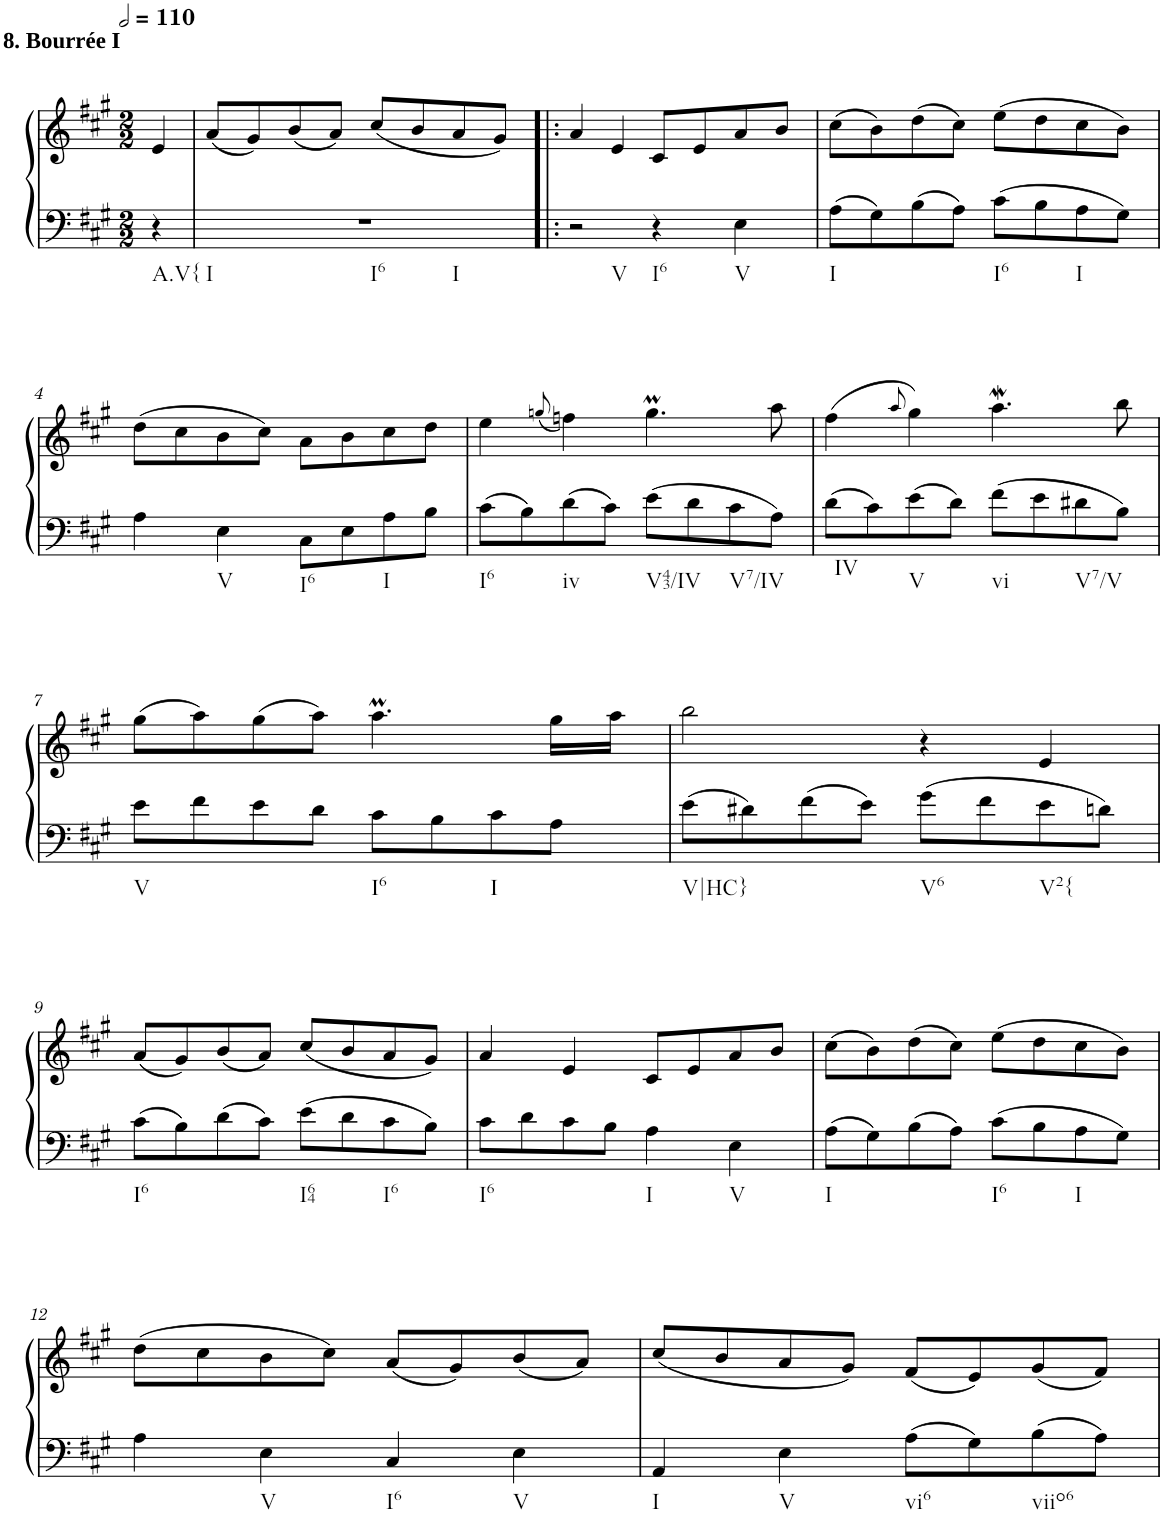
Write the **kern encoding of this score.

**kern	**kern
*part1	*part1
*staff2	*staff1
*I"unbenannt1	*
*clefF4	*clefG2
*k[f#c#g#]	*k[f#c#g#]
*M2/2	*M2/2
*MM220	*MM220
=	=
!	!LO:TX:a:B:t=8. Bourrée I
!LO:TX:b:t=A.V{	!
4r	4e/
=1	=1
!LO:TX:b:t=I	!
!LO:TX:b:t=I6	!
!LO:TX:b:t=I	!
1r	(8a/L
.	8g#/)
.	(8b/
.	8a/J)
.	(8cc#/L
.	8b/
.	8a/
.	8g#/J)
=2!|:	=2!|:
!LO:TX:b:t=V	!
2r	4a/
.	4e/
!LO:TX:b:t=I6	!
4r	8c#/L
.	8e/
!LO:TX:b:t=V	!
4E\	8a/
.	8b/J
=3	=3
!LO:TX:b:t=I	!
8A\L	(8cc#\L
8G#\	8b\)
8B\	(8dd\
8A\J	8cc#\J)
!LO:TX:b:t=I6	!
8c#\L	(8ee\L
8B\	8dd\
!LO:TX:b:t=I	!
8A\	8cc#\
8G#\J	8b\J)
!!LO:LB:g=z
=4	=4
4A\	(8dd\L
.	8cc#\
!LO:TX:b:t=V	!
4E\	8b\
.	8cc#\J)
!LO:TX:b:t=I6	!
8C#\L	8a\L
8E\	8b\
!LO:TX:b:t=I	!
8A\	8cc#\
8B\J	8dd\J
=5	=5
!LO:TX:b:t=I6	!
8c#\L	4ee\
8B\	.
.	(8qggn/
!LO:TX:b:t=iv	!
8d\	4ffn\)
8c#\J	.
!LO:TX:b:t=V43/IV	!
8e\L	4.ggM\
8d\	.
!LO:TX:b:t=V7/IV	!
8c#\	.
8A\J	8aa\
=6	=6
!LO:TX:b:t=IV	!
8d\L	(4ff#\
8c#\	.
.	8qaa/
!LO:TX:b:t=V	!
8e\	4gg#\)
8d\J	.
!LO:TX:b:t=vi	!
8f#\L	4.aaw\
8e\	.
!LO:TX:b:t=V7/V	!
8d#X\	.
8B\J	8bb\
!!LO:LB:g=z
=7	=7
!LO:TX:b:t=V	!
8e\L	(8gg#\L
8f#\	8aa\)
8e\	(8gg#\
8d\J	8aa\J)
!LO:TX:b:t=I6	!
8c#\L	4.aaM\
8B\	.
!LO:TX:b:t=I	!
8c#\	.
8A\J	16gg#\LL
.	16aa\JJ
=8	=8
!LO:TX:b:t=V|HC}	!
8e\L	2bb\
8d#X\	.
8f#\	.
8e\J	.
!LO:TX:b:t=V6	!
8g#\L	4r
8f#\	.
!LO:TX:b:t=V2{	!
8e\	4e/
8dn\J	.
!!LO:LB:g=z
=9	=9
!LO:TX:b:t=I6	!
8c#\L	(8a/L
8B\	8g#/)
8d\	(8b/
8c#\J	8a/J)
!LO:TX:b:t=I64	!
8e\L	(8cc#/L
8d\	8b/
!LO:TX:b:t=I6	!
8c#\	8a/
8B\J	8g#/J)
=10	=10
!LO:TX:b:t=I6	!
8c#\L	4a/
8d\	.
8c#\	4e/
8B\J	.
!LO:TX:b:t=I	!
4A\	8c#/L
.	8e/
!LO:TX:b:t=V	!
4E\	8a/
.	8b/J
=11	=11
!LO:TX:b:t=I	!
8A\L	(8cc#\L
8G#\	8b\)
8B\	(8dd\
8A\J	8cc#\J)
!LO:TX:b:t=I6	!
8c#\L	(8ee\L
8B\	8dd\
!LO:TX:b:t=I	!
8A\	8cc#\
8G#\J	8b\J)
!!LO:LB:g=z
=12	=12
4A\	(8dd\L
.	8cc#\
!LO:TX:b:t=V	!
4E\	8b\
.	8cc#\J)
!LO:TX:b:t=I6	!
4C#/	(8a/L
.	8g#/)
!LO:TX:b:t=V	!
4E\	(8b/
.	8a/J)
=13	=13
!LO:TX:b:t=I	!
4AA/	(8cc#/L
.	8b/
!LO:TX:b:t=V	!
4E\	8a/
.	8g#/J)
!LO:TX:b:t=vi6	!
8A\L	(8f#/L
8G#\	8e/)
!LO:TX:b:t=viio6	!
8B\	(8g#/
8A\J	8f#/J)
=	=
*-	*-
